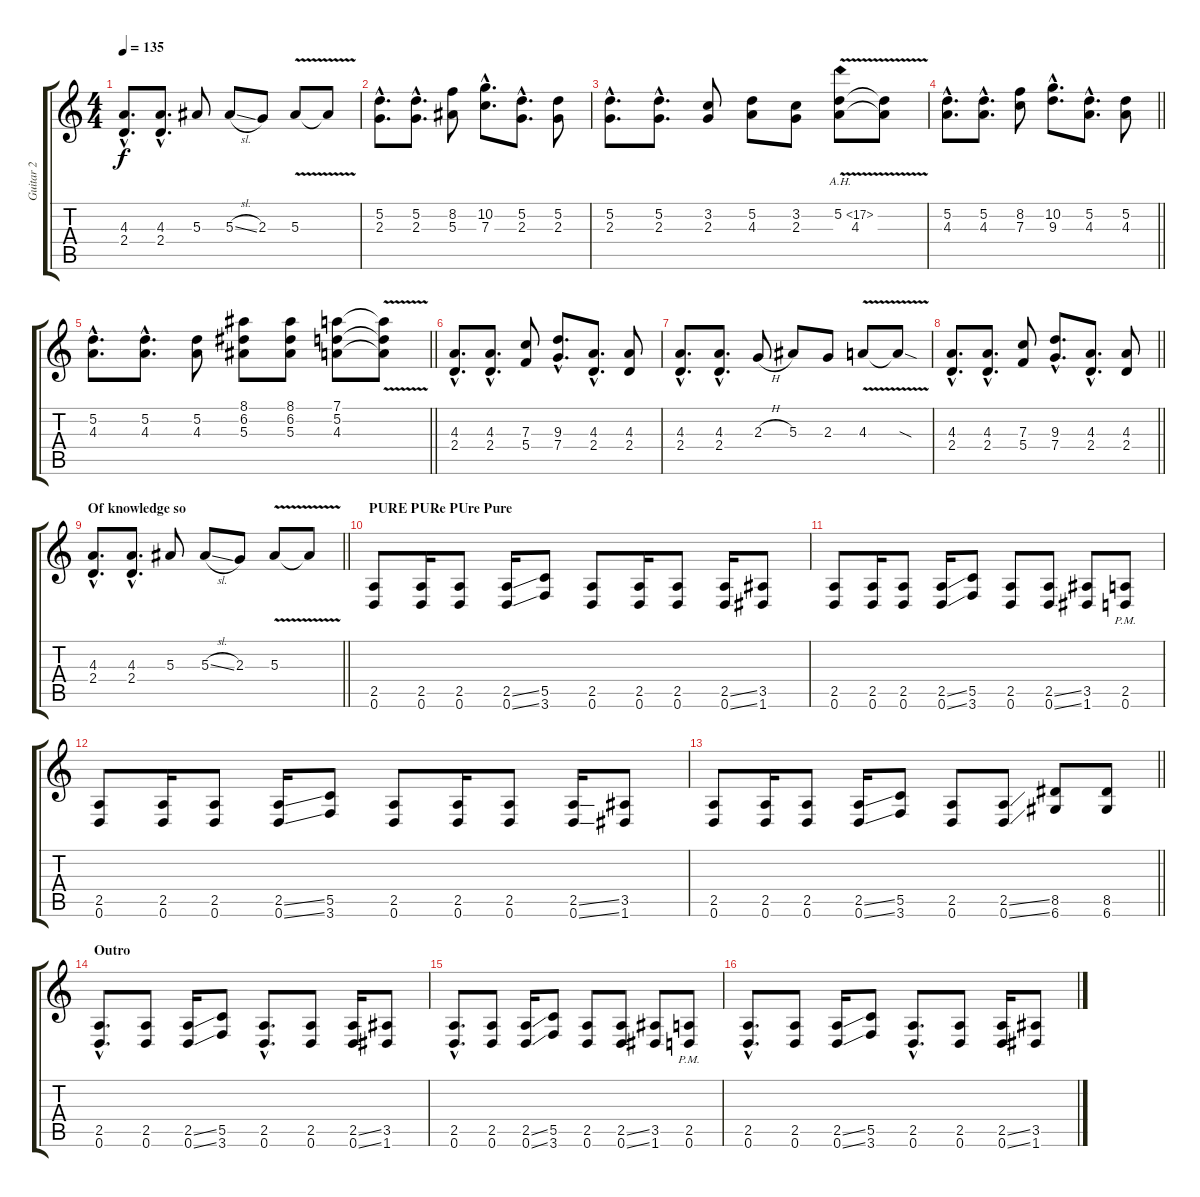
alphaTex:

\track ("Guitar 2" "Guitar 2") {instrument distortionguitar}
\staff {score tabs}
\tuning (D4 A3 F3 C3 G2 D2) {hide}
\ts (4 4)
\tempo 135
\clef g2
\ks c
(4.3{hac} 2.4{hac}).8{d dy f} (4.3{hac} 2.4{hac}).8{d} 5.3.8 5.3{sl}.8 2.3.8 5.3{v}.8 5.3{v t}.8 |
(5.2{hac} 2.3{hac}).8{d} (5.2{hac} 2.3{hac}).8{d} (8.2 5.3).8 (10.2{hac} 7.3{hac}).8{d} (5.2{hac} 2.3{hac}).8{d} (5.2 2.3).8 |
(5.2{hac} 2.3{hac}).8{d} (5.2{hac} 2.3{hac}).8{d} (3.2 2.3).8 (5.2 4.3).8 (3.2 2.3).8 (5.2{ah 12 v} 4.3{v}).8 (5.2{t} 4.3{t}).8 |
\barLineRight lightlight
(5.2{hac} 4.3{hac}).8{d} (5.2{hac} 4.3{hac}).8{d} (8.2 7.3).8 (10.2{hac} 9.3{hac}).8{d} (5.2{hac} 4.3{hac}).8{d} (5.2 4.3).8 |
\barLineRight lightlight
(5.2{hac} 4.3{hac}).8{d} (5.2{hac} 4.3{hac}).8{d} (5.2 4.3).8 (8.1 6.2 5.3).8 (8.1 6.2 5.3).8 (7.1 5.2 4.3).8 (7.1{v t} 5.2{v t} 4.3{v t}).8 |
(4.3{hac} 2.4{hac}).8{d} (4.3{hac} 2.4{hac}).8{d} (7.3 5.4).8 (9.3{hac} 7.4{hac}).8{d} (4.3{hac} 2.4{hac}).8{d} (4.3 2.4).8 |
(4.3{hac} 2.4{hac}).8{d} (4.3{hac} 2.4{hac}).8{d} 2.3{h}.8 5.3.8 2.3.8 4.3{v}.8 4.3{sod t}.8 |
\barLineRight lightlight
(4.3{hac} 2.4{hac}).8{d} (4.3{hac} 2.4{hac}).8{d} (7.3 5.4).8 (9.3{hac} 7.4{hac}).8{d} (4.3{hac} 2.4{hac}).8{d} (4.3 2.4).8 |
\section ("" "Of knowledge so")
\barLineRight lightlight
(4.3{hac} 2.4{hac}).8{d} (4.3{hac} 2.4{hac}).8{d} 5.3.8 5.3{sl}.8 2.3.8 5.3{v}.8 5.3{v t}.8 |
\section ("" "PURE PURe PUre Pure")
(2.5 0.6).8 (2.5 0.6).16 (2.5 0.6).8 (2.5{ss} 0.6{ss}).16 (5.5 3.6).8 (2.5 0.6).8 (2.5 0.6).16 (2.5 0.6).8 (2.5{ss} 0.6{ss}).16 (3.5 1.6).8 |
(2.5 0.6).8 (2.5 0.6).16 (2.5 0.6).8 (2.5{ss} 0.6{ss}).16 (5.5 3.6).8 (2.5 0.6).8 (2.5{ss} 0.6{ss}).8 (3.5 1.6).8 (2.5{pm} 0.6{pm}).8 |
(2.5 0.6).8 (2.5 0.6).16 (2.5 0.6).8 (2.5{ss} 0.6{ss}).16 (5.5 3.6).8 (2.5 0.6).8 (2.5 0.6).16 (2.5 0.6).8 (2.5{ss} 0.6{ss}).16 (3.5 1.6).8 |
\barLineRight lightlight
(2.5 0.6).8 (2.5 0.6).16 (2.5 0.6).8 (2.5{ss} 0.6{ss}).16 (5.5 3.6).8 (2.5 0.6).8 (2.5{ss} 0.6{ss}).8 (8.5 6.6).8 (8.5 6.6).8 |
\section ("" "Outro")
(2.5{hac} 0.6{hac}).8{d} (2.5 0.6).8 (2.5{ss} 0.6{ss}).16 (5.5 3.6).8 (2.5{hac} 0.6{hac}).8{d} (2.5 0.6).8 (2.5{ss} 0.6{ss}).16 (3.5 1.6).8 |
(2.5{hac} 0.6{hac}).8{d} (2.5 0.6).8 (2.5{ss} 0.6{ss}).16 (5.5 3.6).8 (2.5 0.6).8 (2.5{ss} 0.6{ss}).8 (3.5 1.6).8 (2.5{pm} 0.6{pm}).8 |
(2.5{hac} 0.6{hac}).8{d} (2.5 0.6).8 (2.5{ss} 0.6{ss}).16 (5.5 3.6).8 (2.5{hac} 0.6{hac}).8{d} (2.5 0.6).8 (2.5{ss} 0.6{ss}).16 (3.5 1.6).8
